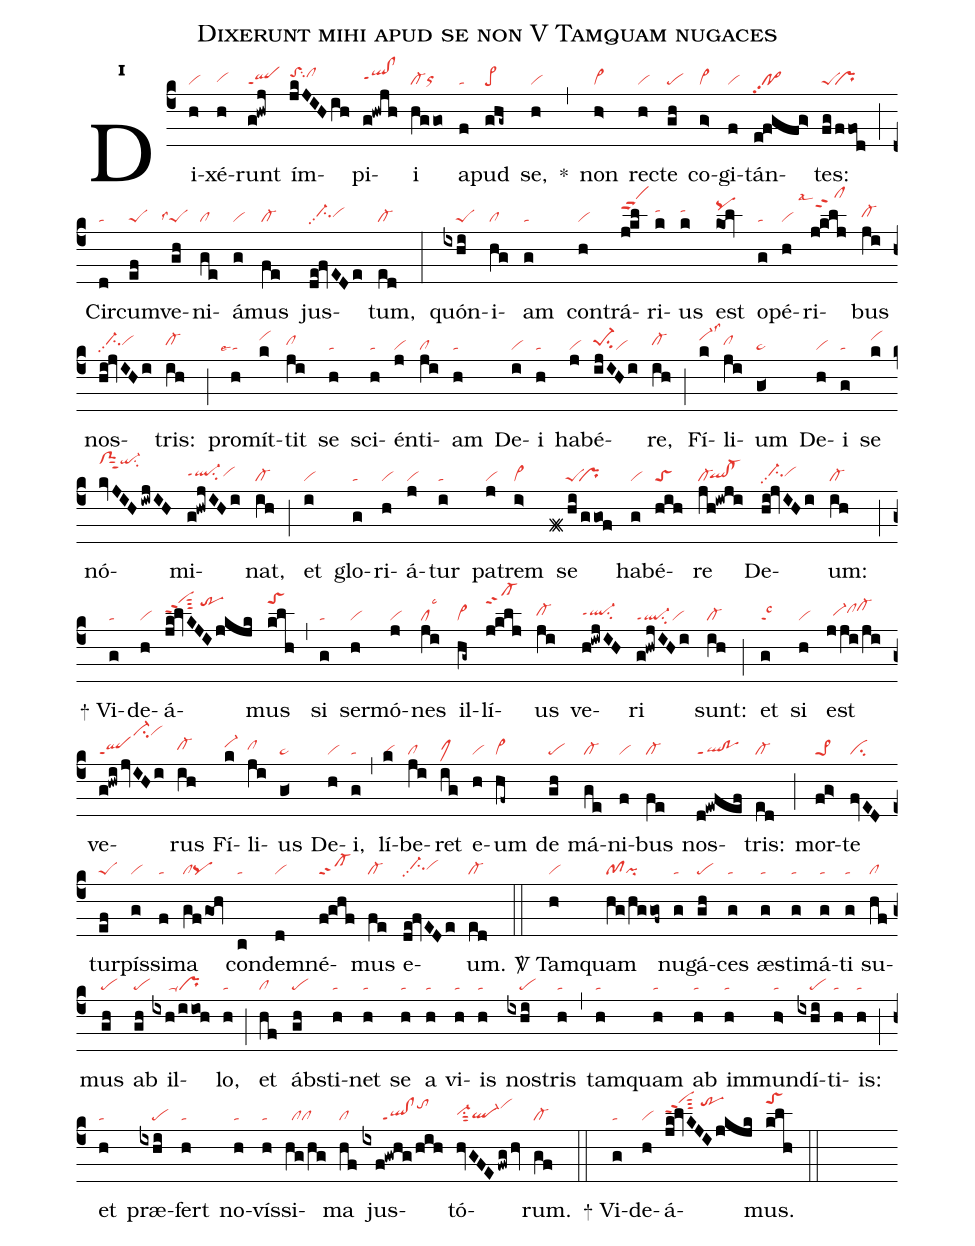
name:Dixerunt mihi apud se non V Tamquam nugaces;
office-part:re;
mode:1;
nabc-lines:1;
%%
initial-style: 1;
name: Dixerunt impii apud se;
mode: 1;
office-part: Responsorium;
annotation: Resp.;
annotation: i;
nabc-lines:1;
%%
(c4) Di(h|vi)xé(h|vihg)runt(g!hwj|qlppt1) ím(jkJIHih|toShisu2clhi)pi(g!hwjh|qlhh!clhhppt1)i(hggo|cl-orhg) a(f|ta)pud(ghg~|pe>) se,(h|vi) <sp>*</sp>(,) non(h>|vi>) rec(h|vi)te(gh|pe) co(g>|vi>)gi(f|vi)tán(e!fgfg>|po>pp2)tes:(fg/ffod|peS``pr) (;) Cir(d|ta)cum(ef|peS)ve(gh|```peSlss4)ni(ge|cl)á(g|vi)mus(fe|cl-) jus(de!fvEDe|//ci-hhpp2vihh)tum,(ed|cl-) (:) quón(ixhi|////peS)i(hg|cl)am(g|ta) con(h|vi)trá(j!kl|scShk)ri(k|tahj)us(k|tahj) est(kol|pqhk) o(g|ta)pé(h|vi)ri(j!klj|````clhlppt2lsal4)bus(ji|cl-hh) nos(hi!jvIHi|//ci-hhpp2vihh)tris:(ih|cl-hh) (;) pro(h|```talse4)mít(k|vihj)tit(ji|clhh) se(h|ta) sci(h|ta)én(j|vi)ti(ji|cl)am(h|ta) De(i|vi)i(h|ta) ha(j|vi)bé(ijIHi|pe-1hhsu2vi)re,(ih|cl-hh) (;) Fí(k|vi-hjlss3)li(ji|clhh)um(g<|ta>) De(h|vi)i(g|ta) se(k|vihj) nó(kvJIH/iwjIH|clShmsut2qi-hmsu2)mi(g!hwjIHi|ql-hhppt1su2vihh)nat,(ih|cl-) (;) et(i|vi) glo(g|ta)ri(h|vi)á(j|vi)tur(i|ta) pa(j|vi)trem(i>|vi>) se(f#hi/ggof|/////peS``pr) ha(g|vi)bé(hih|toS)re(jh!iwji|cl-`qlhg!cl-hg) De(hi!jvIHi|//ci-hhpp2vihh)um:(ih|cl-) (;)
<sp>+</sp> Vi(g|ta)de(h|vi)á(jk!lvKJIjkjk|vihmppt2sut3/trhl)mus(klh|toShm) (,) si(g|ta) ser(h|vi)mó(j|vi)nes(ji|cllsc3) il(hg~|vi>)lí(j!klj|sf-hm)us(ji|cl-hh) ve(h!iwjIH|ql-hhppt1su2)ri(g!hwjIHi|ql-ppt1su2vi) sunt:(ih|cl-) (;) et(g|talsc3) si(h|vi) est(jji/ji|//vi-hhclhicl-hj) ve(g!hwi/jvIHi|qlppt1ci-hnvihn)rus(ih|cl-hh) Fí(k|vi-hi)li(ji|clhh)us(g<|ta>) De(h|vi)i,(g|ta) (,) lí(k|vi)be(ji|cl)ret(ig|clMhh) e(h|vi)um(hf~|vi>) de(gh|pe) má(ge|cl-)ni(f|vi)bus(fe|cl-) nos(d!ewfef|ql!poppt1)tris:(ed|cl-) (;) mor(fg>|pe>1)te(fvED|ci) tur(ef|peS)pís(g|vi)si(f|ta)ma(gf/goh|clpq) con(c|ta)dem(d|vi)né(f!ghf|sf-)mus(fe|cl-) e(de!fvEDe|//ci-hhpp2vihh)um.(ed|cl-) (::)

<sp>V/</sp> Tam(h|vi)quam(hg/hggof~|pfpi) nu(g|ta)gá(gh|pe)ces(g|ta) æs(g|ta)ti(g|ta)má(g|ta)ti(g|ta) su(hf|cl)mus(gh|pe) ab(gh|pe) il(ixh/iioh|/////ta-pr)lo,(h|ta) (;) et(hf|cl) áb(gh|pe)sti(h|ta)net(h|ta) se(h|ta) a(h|ta) vi(h|ta)is(h|ta) nos(ixhi|////pe)tris(h|ta) (,) tam(h|ta)quam(h|ta) ab(h|ta) im(h|ta)mun(h>|ta)dí(ixhi|////pe)ti(h|ta)is:(h|ta) (;) et(h|ta) præ(ixhi|////pe)fert(h|ta) no(h|ta)vís(h|ta)si(hg/hg|//clcl)ma(hf|cl) jus(ixf!gwhg/hih|//////ql!clppt1tohk)tó(hvGFE/fwg/hv|vi-hhsu1sut2ql-hgvihk)rum.(gf|cl-) (::)
<sp>+</sp> Vi(g|ta)de(h|vi)á(jk!lvKJIjkjk|vihmppt2sut3/trhl)mus.(klh|toShm) (::)
